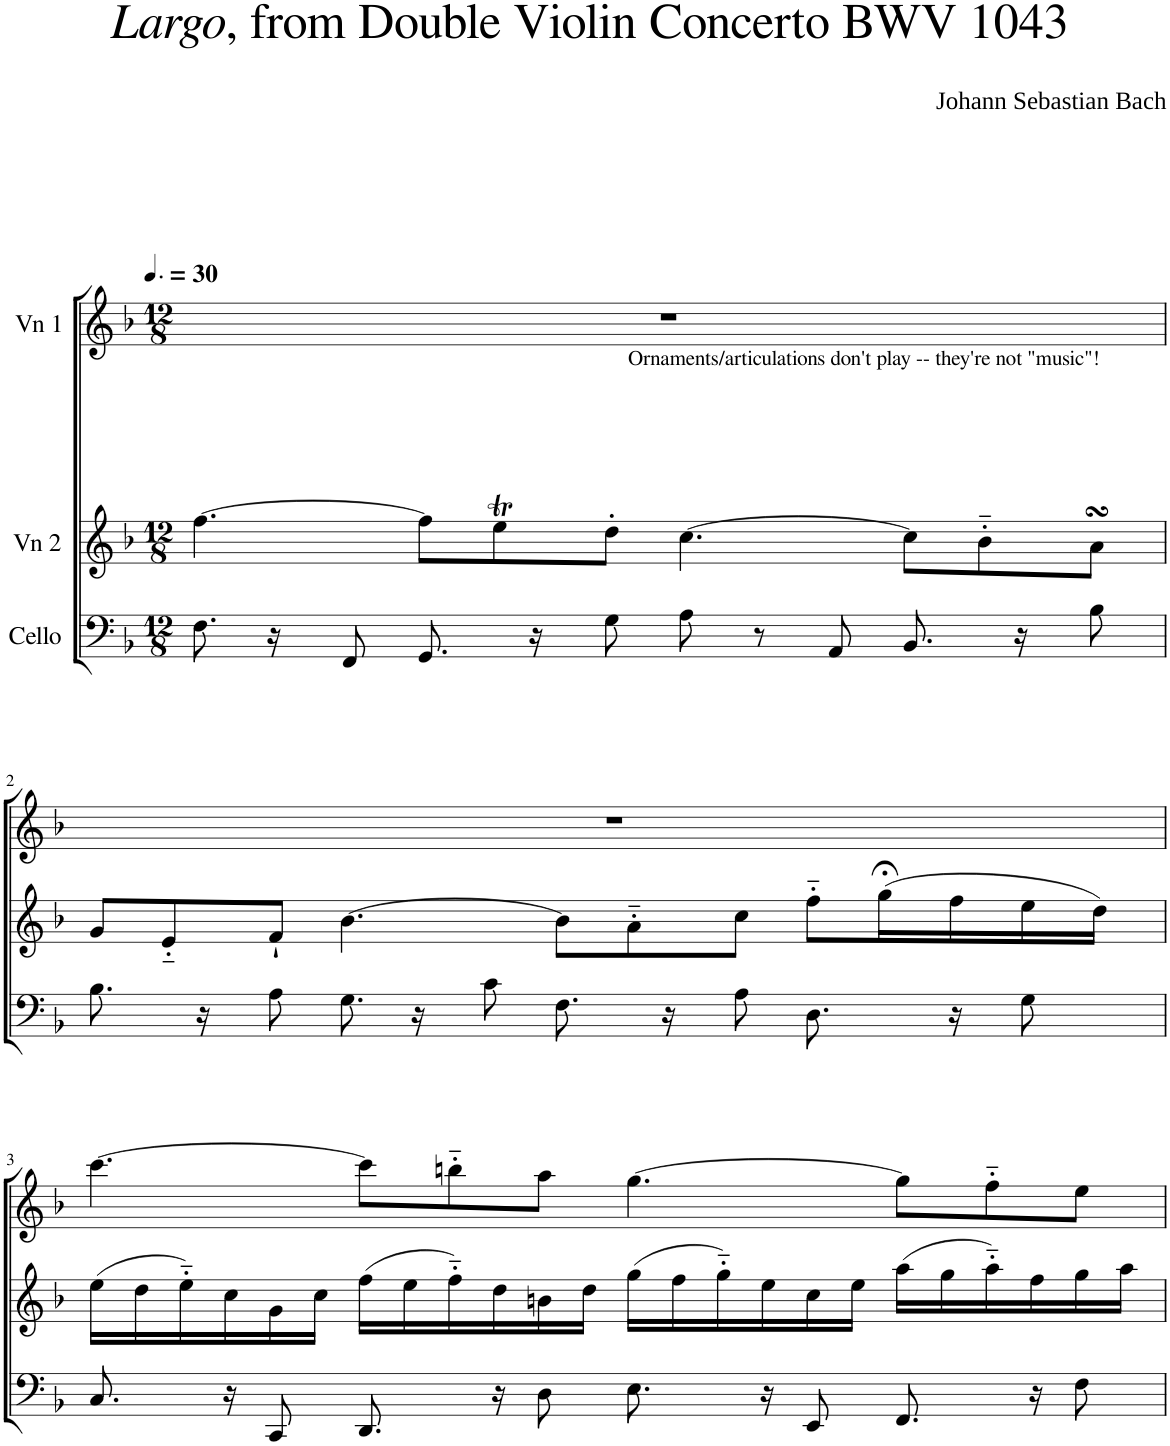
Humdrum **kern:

**kern	**kern	**kern
*part3	*part2	*part1
*staff3	*staff2	*staff1
*I"Cello	*I"Vn 2	*I"Vn 1
*clefF4	*clefG2	*clefG2
*k[b-]	*k[b-]	*k[b-]
*M12/8	*M12/8	*M12/8
*MM45	*MM45	*MM45
=1	=1	=1
8.F\	[4.ff\	1.r
16r	.	.
8FF/	.	.
8.GG/	8ff\L]	.
.	8eet\	.
16r	.	.
8G\	8dd'\J	.
!	!LO:TX:a:t=Ornaments/articulations don't play -- they're not "music"!	!
8A\	[4.cc\	.
8r	.	.
8AA/	.	.
8.BB-/	8cc\L]	.
.	8b-'~\	.
16r	.	.
8B-\	8asSsS\J	.
!!LO:LB:g=z
=2	=2	=2
8.B-\	8g/L	1.r
.	8e'~/	.
16r	.	.
8A\	8f`/J	.
8.G\	[4.b-\	.
16r	.	.
8c\	.	.
8.F\	8b-\L]	.
.	8a'~\	.
16r	.	.
8A\	8cc\J	.
8.D\	8ff'~\L	.
.	(16gg;<\L	.
16r	16ff\	.
8G\	16ee\	.
.	16dd\JJ)	.
!!LO:LB:g=z
=3	=3	=3
8.C/	(16ee\LL	[4.ccc\
.	16dd\	.
.	16ee'~\)	.
16r	16cc\	.
8CC/	16g\	.
.	16cc\JJ	.
8.DD/	(16ff\LL	8ccc\L]
.	16ee\	.
.	16ff'~\)	8bbn'~\
16r	16dd\	.
8D\	16bn\	8aa\J
.	16dd\JJ	.
8.E\	(16gg\LL	[4.gg\
.	16ff\	.
.	16gg'~\)	.
16r	16ee\	.
8EE/	16cc\	.
.	16ee\JJ	.
8.FF/	(16aa\LL	8gg\L]
.	16gg\	.
.	16aa'~\)	8ff'~\
16r	16ff\	.
8F\	16gg\	8ee\J
.	16aa\JJ	.
=	=	=
*-	*-	*-
